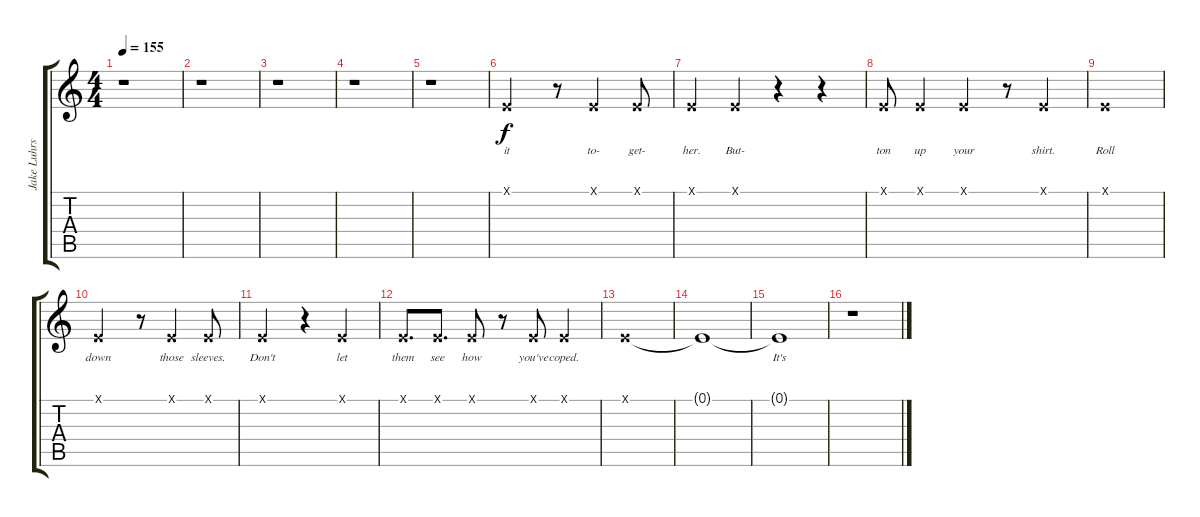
\track ("Jake Luhrs (Vocals)" "Jake Luhrs") {instrument voiceoohs}
\staff {score tabs}
\tuning (E4 B3 G3 D3 A2 E2) {hide}
\ts (4 4)
\tempo 155
\clef g2
\ks c
r.1{dy f} |
r.1 |
r.1 |
r.1 |
r.1 |
0.1{x}.2{lyrics (0 "it") lyrics (1 "") lyrics (2 "") lyrics (3 "") lyrics (4 "")} r.8 0.1{x}.4{lyrics (0 "to-") lyrics (1 "") lyrics (2 "") lyrics (3 "") lyrics (4 "")} 0.1{x}.8{lyrics (0 "get-") lyrics (1 "") lyrics (2 "") lyrics (3 "") lyrics (4 "")} |
0.1{x}.4{lyrics (0 "her.") lyrics (1 "") lyrics (2 "") lyrics (3 "") lyrics (4 "")} 0.1{x}.4{lyrics (0 "But-") lyrics (1 "") lyrics (2 "") lyrics (3 "") lyrics (4 "")} r.4 r.4 |
0.1{x}.8{lyrics (0 "ton") lyrics (1 "") lyrics (2 "") lyrics (3 "") lyrics (4 "")} 0.1{x}.4{lyrics (0 "up") lyrics (1 "") lyrics (2 "") lyrics (3 "") lyrics (4 "")} 0.1{x}.4{lyrics (0 "your") lyrics (1 "") lyrics (2 "") lyrics (3 "") lyrics (4 "")} r.8 0.1{x}.4{lyrics (0 "shirt.") lyrics (1 "") lyrics (2 "") lyrics (3 "") lyrics (4 "")} |
0.1{x}.1{lyrics (0 "Roll") lyrics (1 "") lyrics (2 "") lyrics (3 "") lyrics (4 "")} |
0.1{x}.2{lyrics (0 "down") lyrics (1 "") lyrics (2 "") lyrics (3 "") lyrics (4 "")} r.8 0.1{x}.4{lyrics (0 "those") lyrics (1 "") lyrics (2 "") lyrics (3 "") lyrics (4 "")} 0.1{x}.8{lyrics (0 "sleeves.") lyrics (1 "") lyrics (2 "") lyrics (3 "") lyrics (4 "")} |
0.1{x}.2{lyrics (0 "Don't") lyrics (1 "") lyrics (2 "") lyrics (3 "") lyrics (4 "")} r.4 0.1{x}.4{lyrics (0 "let") lyrics (1 "") lyrics (2 "") lyrics (3 "") lyrics (4 "")} |
0.1{x}.8{d lyrics (0 "them") lyrics (1 "") lyrics (2 "") lyrics (3 "") lyrics (4 "")} 0.1{x}.8{d lyrics (0 "see") lyrics (1 "") lyrics (2 "") lyrics (3 "") lyrics (4 "")} 0.1{x}.8{lyrics (0 "how") lyrics (1 "") lyrics (2 "") lyrics (3 "") lyrics (4 "")} r.8 0.1{x}.8{lyrics (0 "you've") lyrics (1 "") lyrics (2 "") lyrics (3 "") lyrics (4 "")} 0.1{x}.4{lyrics (0 "coped.") lyrics (1 "") lyrics (2 "") lyrics (3 "") lyrics (4 "")} |
0.1{x}.1{lyrics (0 "") lyrics (1 "") lyrics (2 "") lyrics (3 "") lyrics (4 "")} |
0.1{t}.1{lyrics (0 "") lyrics (1 "") lyrics (2 "") lyrics (3 "") lyrics (4 "")} |
0.1{t}.1{lyrics (0 "It's") lyrics (1 "") lyrics (2 "") lyrics (3 "") lyrics (4 "")} |
r.1
